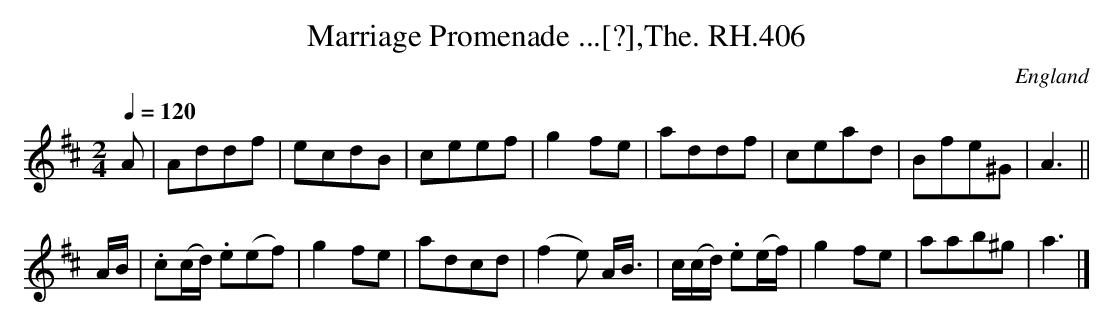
X:1
T:Marriage Promenade ...[?],The. RH.406
L:1/8
M:2/4
O:England
Q:1/4=120
K:D
A|Addf|ecdB|ceef|g2fe|addf|cead|Bfe^G|A3||!
A/B/|.c(c/d/) .e(ef)|g2fe|adcd|(f2e) A/B/|\
>c(c/d/) .e(e/f/)|g2fe|aab^g|a3|]
